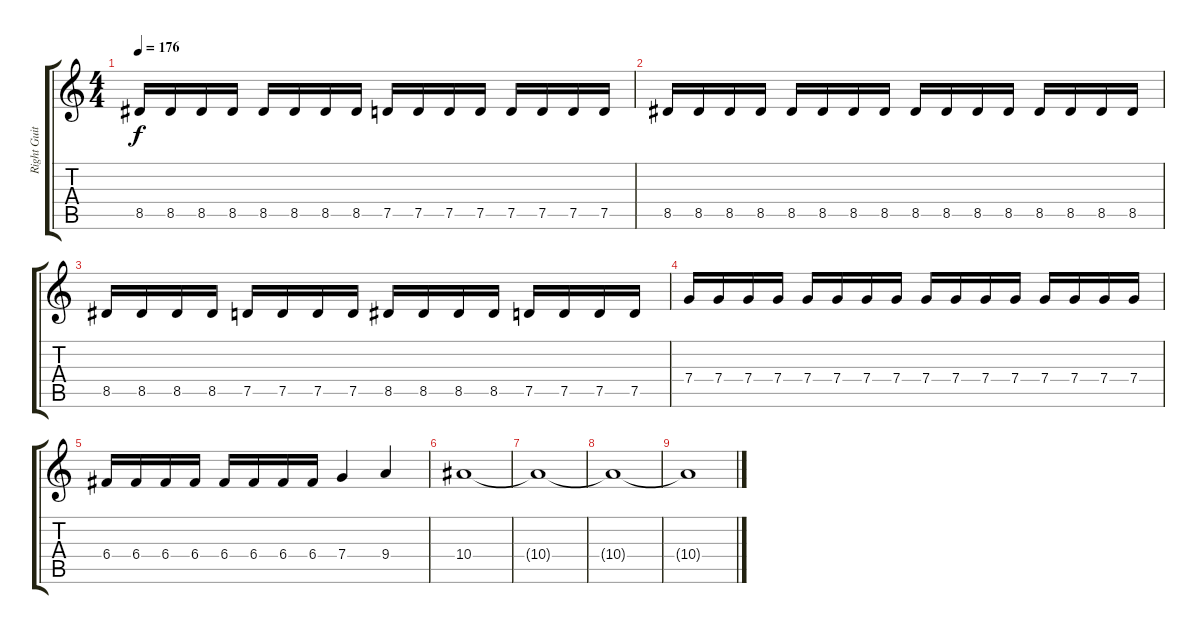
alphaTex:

\track ("Right Guitar" "Right Guit") {instrument distortionguitar}
\staff {score tabs}
\tuning (D4 A3 F3 C3 G2 D2) {hide}
\ts (4 4)
\tempo 176
\clef g2
\ks c
8.5.16{dy f} 8.5.16 8.5.16 8.5.16 8.5.16 8.5.16 8.5.16 8.5.16 7.5.16 7.5.16 7.5.16 7.5.16 7.5.16 7.5.16 7.5.16 7.5.16 |
8.5.16 8.5.16 8.5.16 8.5.16 8.5.16 8.5.16 8.5.16 8.5.16 8.5.16 8.5.16 8.5.16 8.5.16 8.5.16 8.5.16 8.5.16 8.5.16 |
8.5.16 8.5.16 8.5.16 8.5.16 7.5.16 7.5.16 7.5.16 7.5.16 8.5.16 8.5.16 8.5.16 8.5.16 7.5.16 7.5.16 7.5.16 7.5.16 |
7.4.16 7.4.16 7.4.16 7.4.16 7.4.16 7.4.16 7.4.16 7.4.16 7.4.16 7.4.16 7.4.16 7.4.16 7.4.16 7.4.16 7.4.16 7.4.16 |
6.4.16 6.4.16 6.4.16 6.4.16 6.4.16 6.4.16 6.4.16 6.4.16 7.4.4 9.4.4 |
10.4.1 |
10.4{t}.1 |
10.4{t}.1 |
10.4{t}.1
